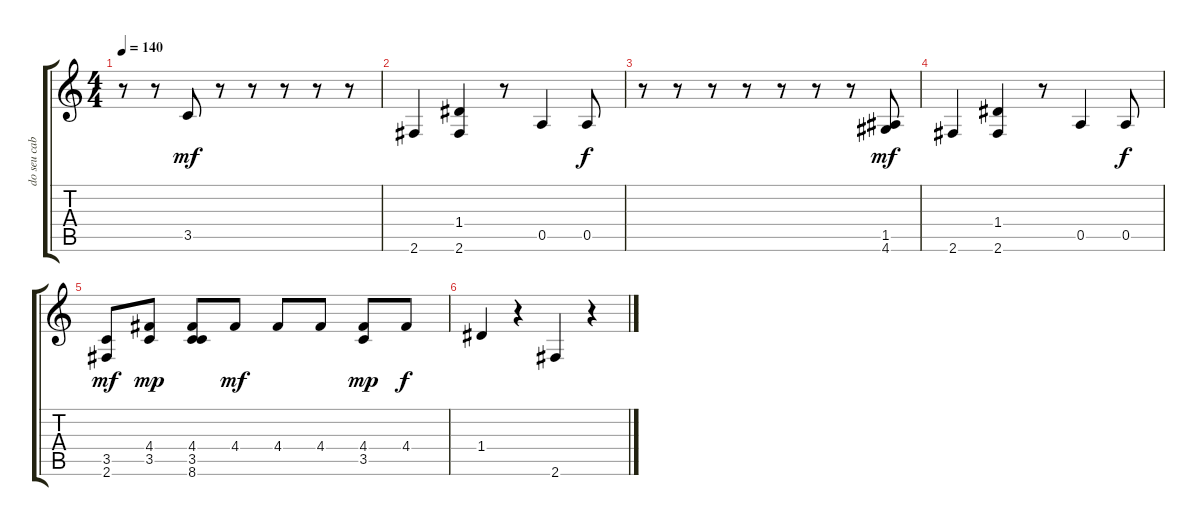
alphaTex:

\track ("do seu cabelo" "do seu cab") {instrument acousticguitarsteel}
\staff {score tabs}
\tuning (E4 B3 G3 D3 A2 E2) {hide}
\ts (4 4)
\tempo 140
\clef g2
\ks c
r.8{dy mp} r.8 3.5.8{dy mf} r.8 r.8 r.8 r.8 r.8 |
2.6.4 (1.4 2.6).4 r.8 0.5.4 0.5.8{dy f} |
r.8 r.8 r.8 r.8 r.8 r.8 r.8 (1.5 4.6).8{dy mf} |
2.6.4 (1.4 2.6).4 r.8 0.5.4 0.5.8{dy f} |
(3.5 2.6).8{dy mf} (4.4 3.5).8{dy mp} (4.4 3.5 8.6).8 4.4.8{dy mf} 4.4.8 4.4.8 (4.4 3.5).8{dy mp} 4.4.8{dy f} |
1.4.4 r.4 2.6.4 r.4
